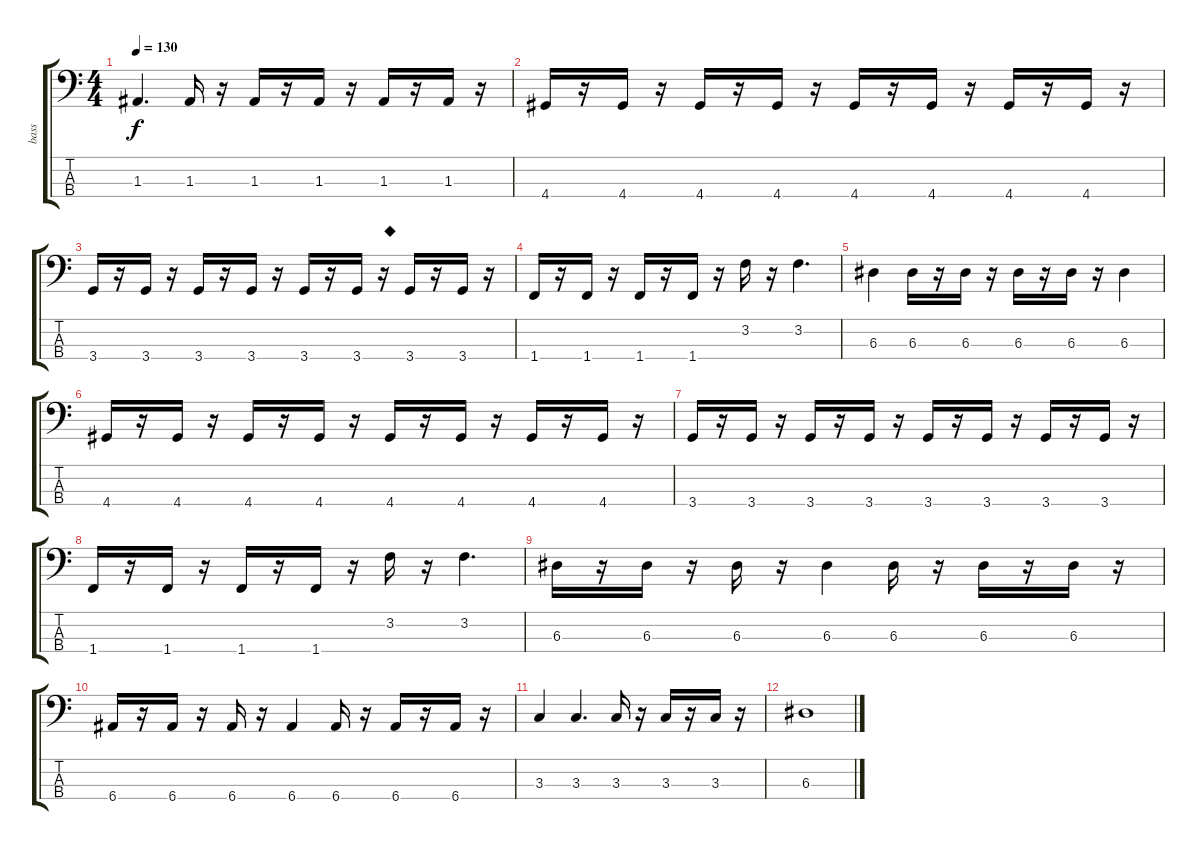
\track ("bass" "bass") {instrument electricbassfinger}
\staff {score tabs}
\tuning (G2 D2 A1 E1) {hide}
\ts (4 4)
\tempo 130
\clef f4
\ks c
1.3{t}.4{d dy f} 1.3.16 r.16 1.3.16 r.16 1.3.16 r.16 1.3.16 r.16 1.3.16 r.16 |
4.4.16 r.16 4.4.16 r.16 4.4.16 r.16 4.4.16 r.16 4.4.16 r.16 4.4.16 r.16 4.4.16 r.16 4.4.16 r.16 |
3.4.16 r.16 3.4.16 r.16 3.4.16 r.16 3.4.16 r.16 3.4.16 r.16 3.4.16 r.16{txt "◆"} 3.4.16 r.16 3.4.16 r.16 |
1.4.16 r.16 1.4.16 r.16 1.4.16 r.16 1.4.16 r.16 3.2.16 r.16 3.2.4{d} |
6.3.4 6.3.16 r.16 6.3.16 r.16 6.3.16 r.16 6.3.16 r.16 6.3.4 |
4.4.16 r.16 4.4.16 r.16 4.4.16 r.16 4.4.16 r.16 4.4.16 r.16 4.4.16 r.16 4.4.16 r.16 4.4.16 r.16 |
3.4.16 r.16 3.4.16 r.16 3.4.16 r.16 3.4.16 r.16 3.4.16 r.16 3.4.16 r.16 3.4.16 r.16 3.4.16 r.16 |
1.4.16 r.16 1.4.16 r.16 1.4.16 r.16 1.4.16 r.16 3.2.16 r.16 3.2.4{d} |
6.3.16 r.16 6.3.16 r.16 6.3.16 r.16 6.3.4 6.3.16 r.16 6.3.16 r.16 6.3.16 r.16 |
6.4.16 r.16 6.4.16 r.16 6.4.16 r.16 6.4.4 6.4.16 r.16 6.4.16 r.16 6.4.16 r.16 |
3.3.4 3.3.4{d} 3.3.16 r.16 3.3.16 r.16 3.3.16 r.16 |
6.3.1
